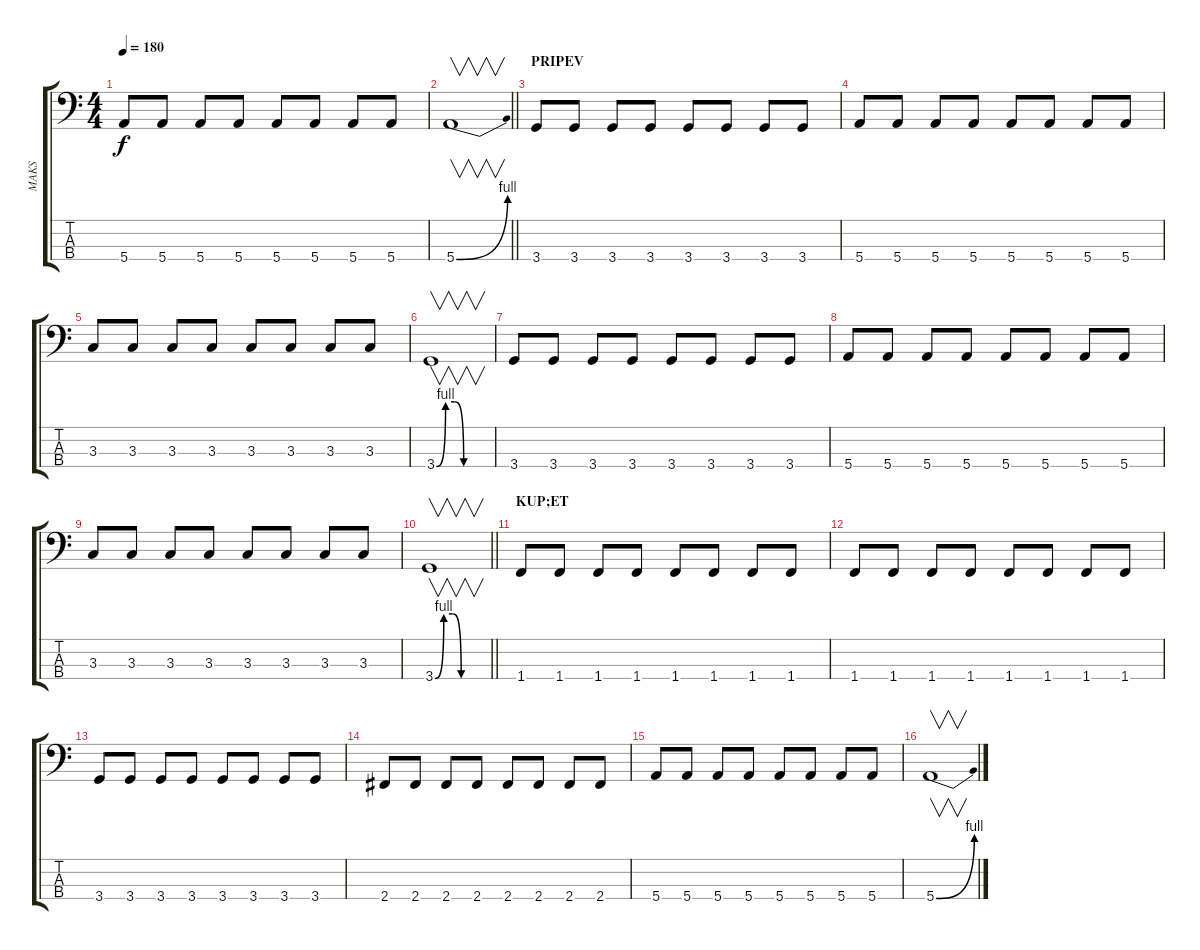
\track ("MAKS" "MAKS") {instrument slapbass1}
\staff {score tabs}
\tuning (G2 D2 A1 E1) {hide}
\ts (4 4)
\tempo 180
\clef f4
\ks c
5.4.8{dy f} 5.4.8 5.4.8 5.4.8 5.4.8 5.4.8 5.4.8 5.4.8 |
\barLineRight lightlight
5.4{be (bend 0 0 60 4)}.1{v} |
\section ("" "PRIPEV")
3.4.8 3.4.8 3.4.8 3.4.8 3.4.8 3.4.8 3.4.8 3.4.8 |
5.4.8 5.4.8 5.4.8 5.4.8 5.4.8 5.4.8 5.4.8 5.4.8 |
3.3.8 3.3.8 3.3.8 3.3.8 3.3.8 3.3.8 3.3.8 3.3.8 |
3.4{be (custom 0 0 10 4 20 4 30 0 60 0)}.1{v} |
3.4.8 3.4.8 3.4.8 3.4.8 3.4.8 3.4.8 3.4.8 3.4.8 |
5.4.8 5.4.8 5.4.8 5.4.8 5.4.8 5.4.8 5.4.8 5.4.8 |
3.3.8 3.3.8 3.3.8 3.3.8 3.3.8 3.3.8 3.3.8 3.3.8 |
\barLineRight lightlight
3.4{be (custom 0 0 10 4 20 4 30 0 60 0)}.1{v} |
\section ("" "KUP;ET")
1.4.8 1.4.8 1.4.8 1.4.8 1.4.8 1.4.8 1.4.8 1.4.8 |
1.4.8 1.4.8 1.4.8 1.4.8 1.4.8 1.4.8 1.4.8 1.4.8 |
3.4.8 3.4.8 3.4.8 3.4.8 3.4.8 3.4.8 3.4.8 3.4.8 |
2.4.8 2.4.8 2.4.8 2.4.8 2.4.8 2.4.8 2.4.8 2.4.8 |
5.4.8 5.4.8 5.4.8 5.4.8 5.4.8 5.4.8 5.4.8 5.4.8 |
5.4{be (bend 0 0 60 4)}.1{v}
